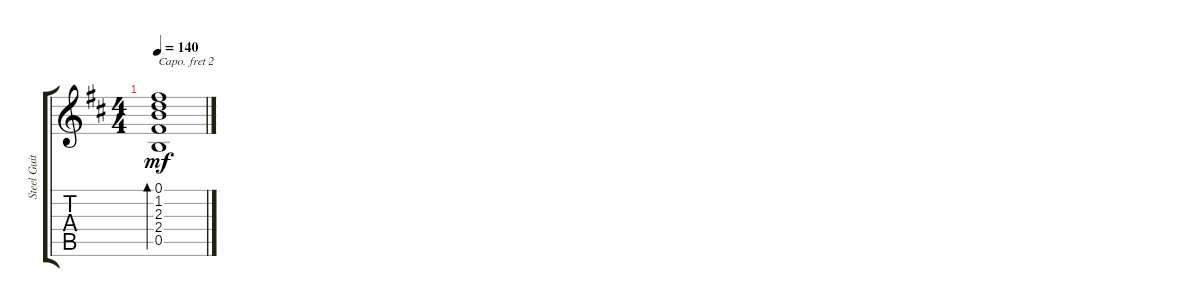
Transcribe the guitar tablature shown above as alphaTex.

\track ("Steel Guitar" "Steel Guit") {instrument acousticguitarsteel}
\staff {score tabs}
\capo 2
\tuning (E4 B3 G3 D3 A2 E2) {hide}
\ts (4 4)
\tempo 140
\clef g2
\ks d
(0.1 1.2 2.3 2.4 0.5).1{bd 30 dy mf}
